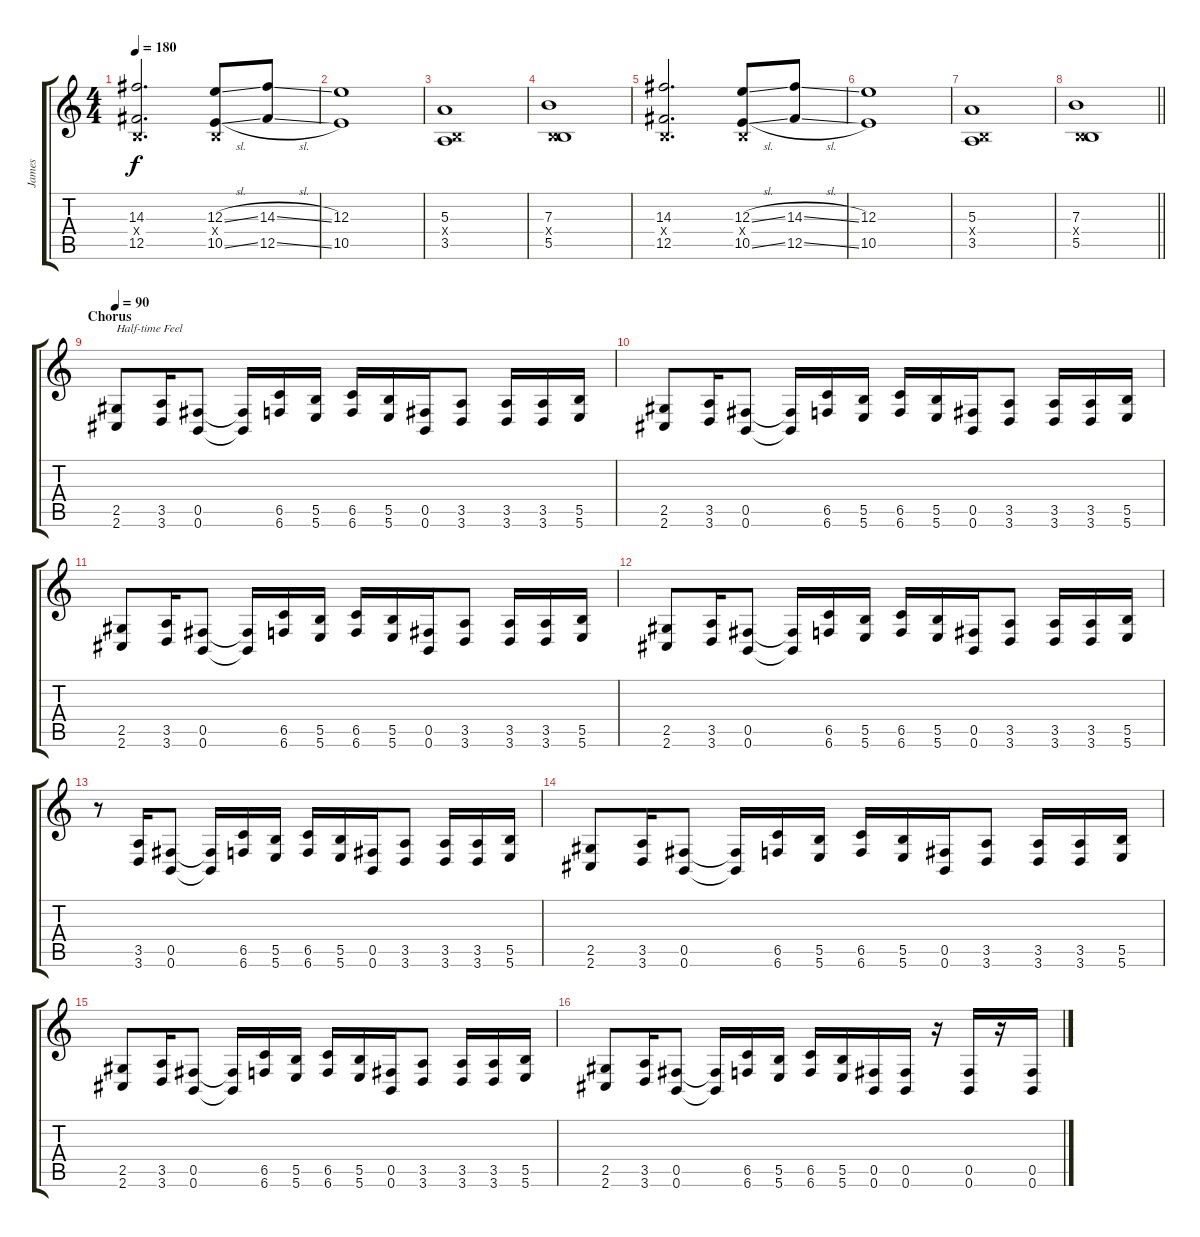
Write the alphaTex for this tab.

\track ("James " "James ") {instrument distortionguitar}
\staff {score tabs}
\tuning (Db4 Ab3 E3 B2 Gb2 B1) {hide}
\ts (4 4)
\tempo 180
\clef g2
\ks c
(14.3 0.4{x} 12.5).2{d dy f} (12.3{sl} 0.4{x} 10.5{sl}).8 (14.3{sl} 12.5{sl}).8 |
(12.3 10.5).1 |
(5.3 0.4{x} 3.5).1 |
(7.3 0.4{x} 5.5).1 |
(14.3 0.4{x} 12.5).2{d} (12.3{sl} 0.4{x} 10.5{sl}).8 (14.3{sl} 12.5{sl}).8 |
(12.3 10.5).1 |
(5.3 0.4{x} 3.5).1 |
\barLineRight lightlight
(7.3 0.4{x} 5.5).1 |
\section ("" "Chorus")
\tempo 90
(2.5 2.6).8{txt "Half-time Feel"} (3.5 3.6).16 (0.5 0.6).8 (0.5{t} 0.6{t}).16 (6.5 6.6).16 (5.5 5.6).16 (6.5 6.6).16 (5.5 5.6).16 (0.5 0.6).16 (3.5 3.6).8 (3.5 3.6).16 (3.5 3.6).16 (5.5 5.6).16 |
(2.5 2.6).8 (3.5 3.6).16 (0.5 0.6).8 (0.5{t} 0.6{t}).16 (6.5 6.6).16 (5.5 5.6).16 (6.5 6.6).16 (5.5 5.6).16 (0.5 0.6).16 (3.5 3.6).8 (3.5 3.6).16 (3.5 3.6).16 (5.5 5.6).16 |
(2.5 2.6).8 (3.5 3.6).16 (0.5 0.6).8 (0.5{t} 0.6{t}).16 (6.5 6.6).16 (5.5 5.6).16 (6.5 6.6).16 (5.5 5.6).16 (0.5 0.6).16 (3.5 3.6).8 (3.5 3.6).16 (3.5 3.6).16 (5.5 5.6).16 |
(2.5 2.6).8 (3.5 3.6).16 (0.5 0.6).8 (0.5{t} 0.6{t}).16 (6.5 6.6).16 (5.5 5.6).16 (6.5 6.6).16 (5.5 5.6).16 (0.5 0.6).16 (3.5 3.6).8 (3.5 3.6).16 (3.5 3.6).16 (5.5 5.6).16 |
r.8 (3.5 3.6).16 (0.5 0.6).8 (0.5{t} 0.6{t}).16 (6.5 6.6).16 (5.5 5.6).16 (6.5 6.6).16 (5.5 5.6).16 (0.5 0.6).16 (3.5 3.6).8 (3.5 3.6).16 (3.5 3.6).16 (5.5 5.6).16 |
(2.5 2.6).8 (3.5 3.6).16 (0.5 0.6).8 (0.5{t} 0.6{t}).16 (6.5 6.6).16 (5.5 5.6).16 (6.5 6.6).16 (5.5 5.6).16 (0.5 0.6).16 (3.5 3.6).8 (3.5 3.6).16 (3.5 3.6).16 (5.5 5.6).16 |
(2.5 2.6).8 (3.5 3.6).16 (0.5 0.6).8 (0.5{t} 0.6{t}).16 (6.5 6.6).16 (5.5 5.6).16 (6.5 6.6).16 (5.5 5.6).16 (0.5 0.6).16 (3.5 3.6).8 (3.5 3.6).16 (3.5 3.6).16 (5.5 5.6).16 |
(2.5 2.6).8 (3.5 3.6).16 (0.5 0.6).8 (0.5{t} 0.6{t}).16 (6.5 6.6).16 (5.5 5.6).16 (6.5 6.6).16 (5.5 5.6).16 (0.5 0.6).16 (0.5 0.6).16 r.16 (0.5 0.6).16 r.16 (0.5 0.6).16
